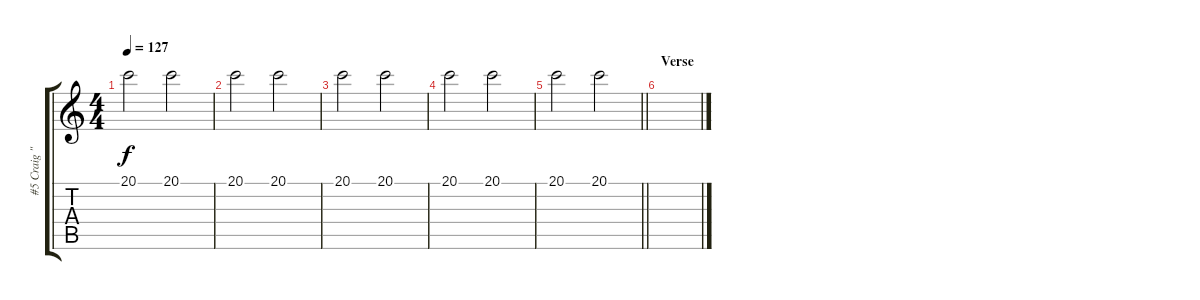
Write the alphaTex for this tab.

\track ("#5 Craig \"133\" Jones" "#5 Craig \"") {instrument pad3polysynth}
\staff {score tabs}
\tuning (E4 B3 G3 D3 A2 E2) {hide}
\ts (4 4)
\tempo 127
\clef g2
\ks c
20.1.2{dy f} 20.1.2 |
20.1.2 20.1.2 |
20.1.2 20.1.2 |
20.1.2 20.1.2 |
\barLineRight lightlight
20.1.2 20.1.2 |
\section ("" "Verse")
